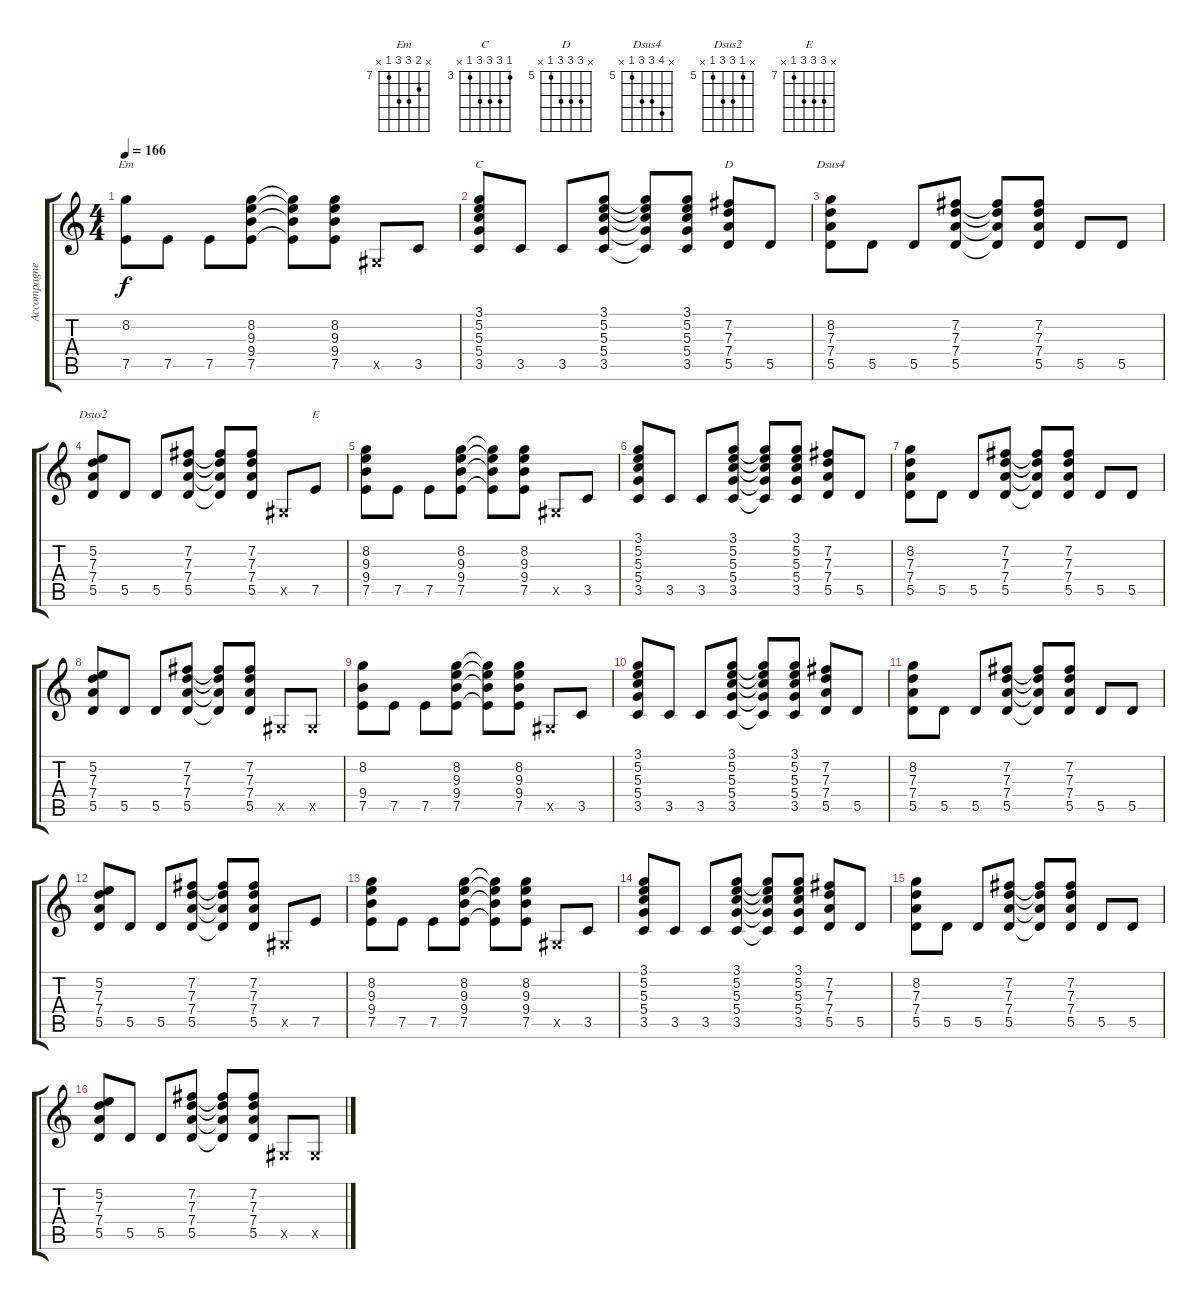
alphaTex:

\track ("Accompagnement" "Accompagne") {instrument distortionguitar}
\staff {score tabs}
\tuning (E4 B3 G3 D3 A2 E2) {hide}
\chord ("Em" x 8 9 9 7 x) {firstfret 7}
\chord ("C" 3 5 5 5 3 x) {firstfret 3}
\chord ("D" x 7 7 7 5 x) {firstfret 5}
\chord ("Dsus4" x 8 7 7 5 x) {firstfret 5}
\chord ("Dsus2" x 5 7 7 5 x) {firstfret 5}
\chord ("E" x 9 9 9 7 x) {firstfret 7}
\ts (4 4)
\tempo 166
\clef g2
\ks c
(8.2 7.5).8{ch "Em" dy f} 7.5.8 7.5.8 (8.2 9.3 9.4 7.5).8 (8.2{t} 9.3{t} 9.4{t} 7.5{t}).8 (8.2 9.3 9.4 7.5).8 -1.5{x}.8 3.5.8 |
(3.1 5.2 5.3 5.4 3.5).8{ch "C"} 3.5.8 3.5.8 (3.1 5.2 5.3 5.4 3.5).8 (3.1{t} 5.2{t} 5.3{t} 5.4{t} 3.5{t}).8 (3.1 5.2 5.3 5.4 3.5).8 (7.2 7.3 7.4 5.5).8{ch "D"} 5.5.8 |
(8.2 7.3 7.4 5.5).8{ch "Dsus4"} 5.5.8 5.5.8 (7.2 7.3 7.4 5.5).8 (7.2{t} 7.3{t} 7.4{t} 5.5{t}).8 (7.2 7.3 7.4 5.5).8 5.5.8 5.5.8 |
(5.2 7.3 7.4 5.5).8{ch "Dsus2"} 5.5.8 5.5.8 (7.2 7.3 7.4 5.5).8 (7.2{t} 7.3{t} 7.4{t} 5.5{t}).8 (7.2 7.3 7.4 5.5).8 -1.5{x}.8 7.5.8{ch "E"} |
(8.2 9.3 9.4 7.5).8 7.5.8 7.5.8 (8.2 9.3 9.4 7.5).8 (8.2{t} 9.3{t} 9.4{t} 7.5{t}).8 (8.2 9.3 9.4 7.5).8 -1.5{x}.8 3.5.8 |
(3.1 5.2 5.3 5.4 3.5).8 3.5.8 3.5.8 (3.1 5.2 5.3 5.4 3.5).8 (3.1{t} 5.2{t} 5.3{t} 5.4{t} 3.5{t}).8 (3.1 5.2 5.3 5.4 3.5).8 (7.2 7.3 7.4 5.5).8 5.5.8 |
(8.2 7.3 7.4 5.5).8 5.5.8 5.5.8 (7.2 7.3 7.4 5.5).8 (7.2{t} 7.3{t} 7.4{t} 5.5{t}).8 (7.2 7.3 7.4 5.5).8 5.5.8 5.5.8 |
(5.2 7.3 7.4 5.5).8 5.5.8 5.5.8 (7.2 7.3 7.4 5.5).8 (7.2{t} 7.3{t} 7.4{t} 5.5{t}).8 (7.2 7.3 7.4 5.5).8 -1.5{x}.8 -1.5{x}.8 |
(8.2 9.4 7.5).8{volume 13} 7.5.8 7.5.8 (8.2 9.3 9.4 7.5).8 (8.2{t} 9.3{t} 9.4{t} 7.5{t}).8 (8.2 9.3 9.4 7.5).8 -1.5{x}.8 3.5.8 |
(3.1 5.2 5.3 5.4 3.5).8{volume 10} 3.5.8 3.5.8 (3.1 5.2 5.3 5.4 3.5).8 (3.1{t} 5.2{t} 5.3{t} 5.4{t} 3.5{t}).8 (3.1 5.2 5.3 5.4 3.5).8 (7.2 7.3 7.4 5.5).8 5.5.8 |
(8.2 7.3 7.4 5.5).8{volume 8} 5.5.8 5.5.8 (7.2 7.3 7.4 5.5).8 (7.2{t} 7.3{t} 7.4{t} 5.5{t}).8 (7.2 7.3 7.4 5.5).8 5.5.8 5.5.8 |
(5.2 7.3 7.4 5.5).8{volume 7} 5.5.8 5.5.8 (7.2 7.3 7.4 5.5).8 (7.2{t} 7.3{t} 7.4{t} 5.5{t}).8 (7.2 7.3 7.4 5.5).8 -1.5{x}.8 7.5.8 |
(8.2 9.3 9.4 7.5).8{volume 5} 7.5.8 7.5.8 (8.2 9.3 9.4 7.5).8 (8.2{t} 9.3{t} 9.4{t} 7.5{t}).8 (8.2 9.3 9.4 7.5).8{volume 4} -1.5{x}.8 3.5.8 |
(3.1 5.2 5.3 5.4 3.5).8{volume 3} 3.5.8 3.5.8 (3.1 5.2 5.3 5.4 3.5).8 (3.1{t} 5.2{t} 5.3{t} 5.4{t} 3.5{t}).8 (3.1 5.2 5.3 5.4 3.5).8{volume 2} (7.2 7.3 7.4 5.5).8 5.5.8 |
(8.2 7.3 7.4 5.5).8{volume 1} 5.5.8 5.5.8 (7.2 7.3 7.4 5.5).8 (7.2{t} 7.3{t} 7.4{t} 5.5{t}).8 (7.2 7.3 7.4 5.5).8 5.5.8 5.5.8 |
(5.2 7.3 7.4 5.5).8{volume 0} 5.5.8 5.5.8 (7.2 7.3 7.4 5.5).8 (7.2{t} 7.3{t} 7.4{t} 5.5{t}).8 (7.2 7.3 7.4 5.5).8{volume 0} -1.5{x}.8 -1.5{x}.8
